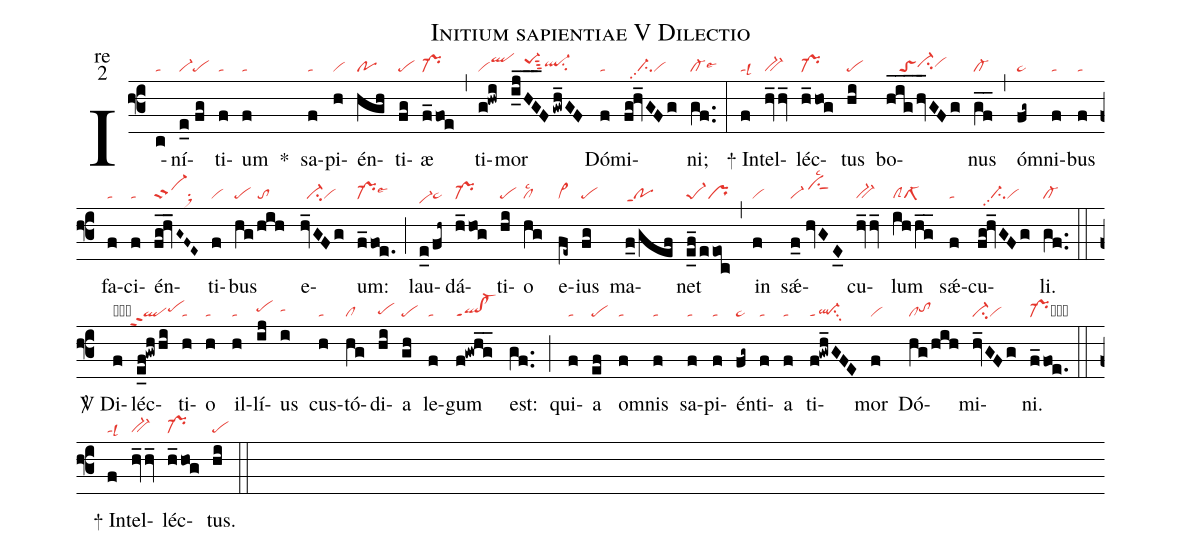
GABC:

name:Initium sapientiae V Dilectio;
office-part:re;
mode:2;
nabc-lines:1;
%%
(f3) I(c|ta)ní(e_0//fg|vi-pe)ti(f|ta)um(f|ta) <sp>*</sp>()
sa(f|ta)pi(h|vi)én(hgh|po)ti(fg|pe)æ(f_foe|pr-) (,)
ti(g!hwi|viqlhj)mor(ijHG____F/gwh_GF|////pe-1hisut3ql-hhsu2)
Dó(f|ta)mi(fg@hv_GFg|////ci-pp2vi)ni;(gf..|cl-lse6) (:)

<sp>+</sp> In(f|talsl3)tel(hv_hv_|bv-)léc(h_hog|pr-)tus(hi|pe)
bo(hig___/hv_GFg|////toSci-hhvihh)nus(gf__|cl-) (,)
óm(fg~|pe~)ni(f|ta)bus(f|ta)
fa(f|ta)ci(f|ta)én(fg@hv__G~F~E~|sc-su1sux1)ti(f|vi)bus(hg/hih|pe//to)
e(hv_GFg|//ci-vi)um:(f_foe.|pr-lse6) (;)
lau(e_0/fh~|vi-hdpe~)dá(h_hog|pr-)ti(hi|pe)o(hg|cllsc2)
e(fe~|vi>)ius(fg|pe) ma(f_0/gef|poppt1)net(ef__/eeoc|pe-1pr) (,)
in(f|vi) sǽ(f_0//hvGE_0|vi-/vihjsu1sut1lsc2)cu(hv_hv_|bv-)lum(ih/hg__|clSclS-1)
sǽ(f|ta)cu(fg@hv_GFg|////ci-pp2vi)li.(gf..|cl-) (::)

<sp>V/</sp> Di(f|obta)léc(e_f!gwhhi|``qlppt2pehh)ti(h|ta)o(h|ta) il(h|ta)lí(ij|pehh)us(i|tahh)
cus(h|ta)tó(hg|cl)di(hi|pehg)a(gh|pe) le(f|ta)gum(f!gwhg__|ql!cl-ppt1) est:(gf..) (;)
qui(f|ta)a(ef|pe) om(f|ta)nis(f|ta) sa(f|ta)pi(f|ta)én(fg~|pe~)ti(f|ta)a(f|ta)
ti(f!gwh_GFE|ql-ppt1su3)mor(f|vi) Dó(hg/hih|cltohh)mi(hv_GFg|ci-vi)ni.(f_foe.|pr-cb) (::)

<sp>+</sp> In(f|talsl3)tel(hv_hv_|bv-)léc(h_hog|pr-)tus.(hi|pe) (::)
